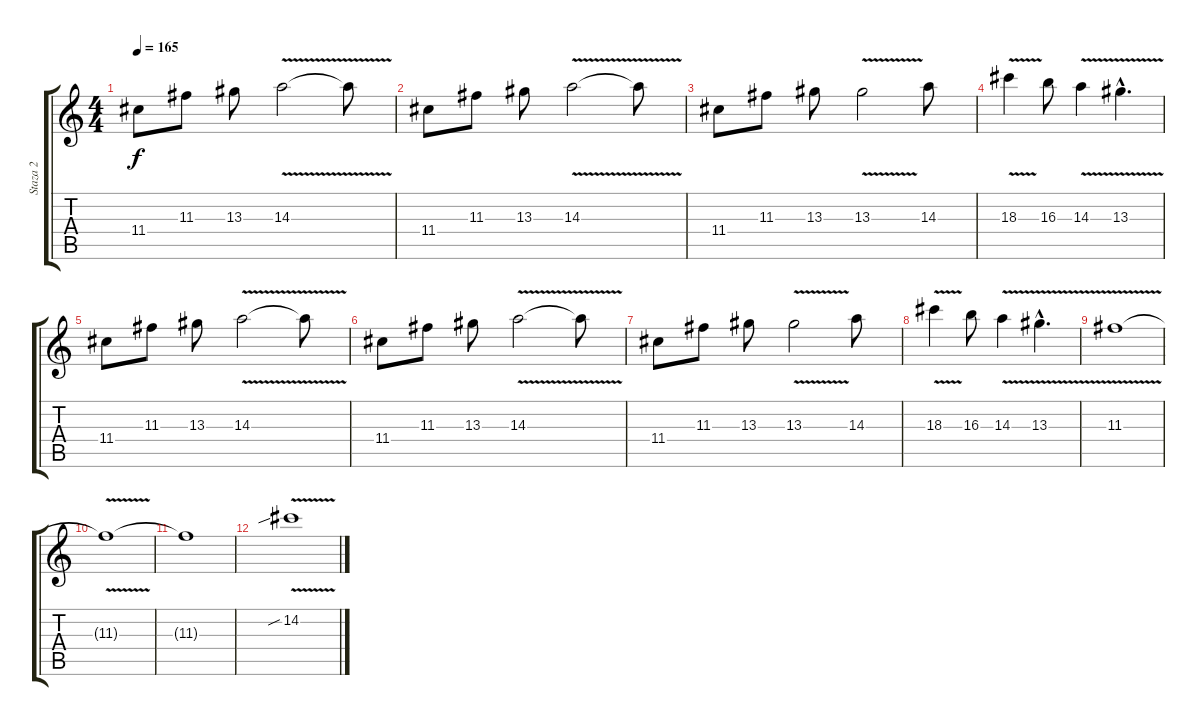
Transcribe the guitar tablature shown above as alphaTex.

\track ("Staza 2" "Staza 2") {instrument overdrivenguitar}
\staff {score tabs}
\tuning (E4 B3 G3 D3 A2 E2) {hide}
\ts (4 4)
\tempo 165
\clef g2
\ks c
11.4.8{dy f} 11.3.8 13.3.8 14.3{v}.2 14.3{t}.8 |
11.4.8 11.3.8 13.3.8 14.3{v}.2 14.3{t}.8 |
11.4.8 11.3.8 13.3.8 13.3{v}.2 14.3.8 |
18.3{v}.4 16.3.8 14.3{v}.4 13.3{v hac}.4{d} |
11.4.8 11.3.8 13.3.8 14.3{v}.2 14.3{t}.8 |
11.4.8 11.3.8 13.3.8 14.3{v}.2 14.3{t}.8 |
11.4.8 11.3.8 13.3.8 13.3{v}.2 14.3.8 |
18.3{v}.4 16.3.8 14.3{v}.4 13.3{v hac}.4{d} |
11.3{v}.1 |
11.3{t}.1 |
11.3{t}.1 |
14.2{v sib}.1
